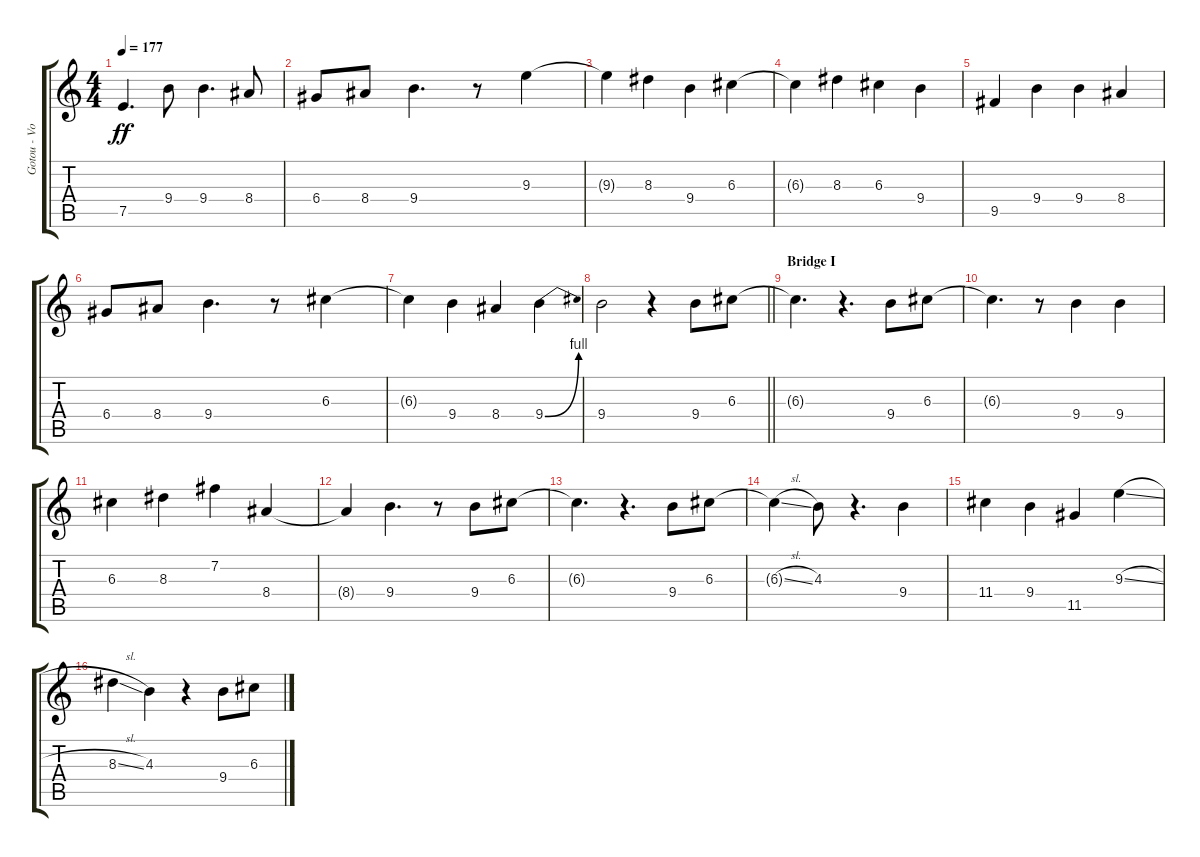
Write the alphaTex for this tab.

\track ("Gotou - Vocals" "Gotou - Vo") {instrument contrabass}
\staff {score tabs}
\tuning (E4 B3 G3 D3 A2 E2) {hide}
\ts (4 4)
\tempo 177
\clef g2
\ks c
7.5.4{d dy ff} 9.4.8 9.4.4{d} 8.4.8 |
6.4.8 8.4.8 9.4.4{d} r.8 9.3.4 |
9.3{t}.4 8.3.4 9.4.4 6.3.4 |
6.3{t}.4 8.3.4 6.3.4 9.4.4 |
9.5.4 9.4.4 9.4.4 8.4.4 |
6.4.8 8.4.8 9.4.4{d} r.8 6.3.4 |
6.3{t}.4 9.4.4 8.4.4 9.4{be (bend 0 0 60 4)}.4 |
\barLineRight lightlight
9.4.2 r.4 9.4.8 6.3.8 |
\section ("" "Bridge I")
6.3{t}.4{d} r.4{d} 9.4.8 6.3.8 |
6.3{t}.4{d} r.8 9.4.4 9.4.4 |
6.3.4 8.3.4 7.2.4 8.4.4 |
8.4{t}.4 9.4.4{d} r.8 9.4.8 6.3.8 |
6.3{t}.4{d} r.4{d} 9.4.8 6.3.8 |
6.3{sl t}.4 4.3.8 r.4{d} 9.4.4 |
11.4.4 9.4.4 11.5.4 9.3{sl}.4 |
8.3{sl}.4 4.3.4 r.4 9.4.8 6.3.8
